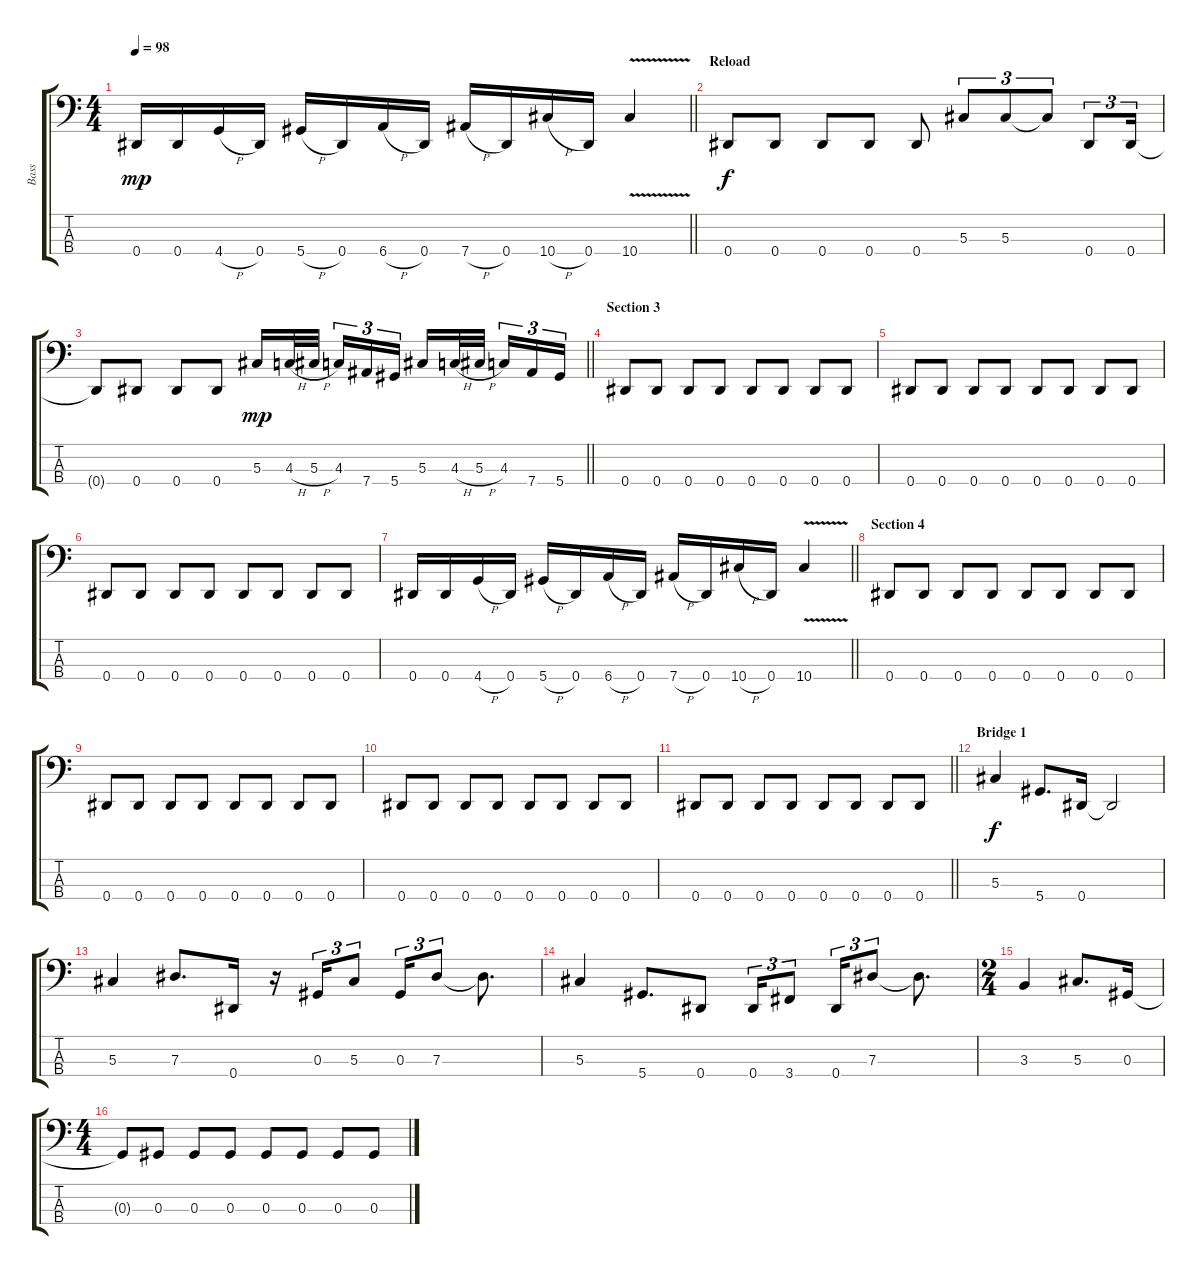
\track ("Bass" "Bass") {instrument electricbassfinger}
\staff {score tabs}
\tuning (Gb2 Db2 Ab1 Eb1) {hide}
\ts (4 4)
\tempo 98
\clef f4
\barLineRight lightlight
\ks c
0.4.16{dy mp} 0.4.16 4.4{h}.16 0.4.16 5.4{h}.16 0.4.16 6.4{h}.16 0.4.16 7.4{h}.16 0.4.16 10.4{h}.16 0.4.16 10.4{v}.4 |
\section ("" "Reload")
0.4.8{dy f} 0.4.8 0.4.8 0.4.8 0.4.8 5.3.8{tu (3 2)} 5.3.8{tu (3 2)} 5.3{t}.8{tu (3 2)} 0.4.8{tu (3 2)} 0.4.16{tu (3 2)} |
\barLineRight lightlight
0.4{t}.8 0.4.8 0.4.8 0.4.8 5.3.16{dy mp} 4.3{h}.32 5.3{h}.32{beam splitsecondary} 4.3.16{tu (3 2)} 7.4.16{tu (3 2)} 5.4.16{tu (3 2)} 5.3.16 4.3{h}.32 5.3{h}.32{beam splitsecondary} 4.3.16{tu (3 2)} 7.4.16{tu (3 2)} 5.4.16{tu (3 2)} |
\section ("" "Section 3")
0.4.8 0.4.8 0.4.8 0.4.8 0.4.8 0.4.8 0.4.8 0.4.8 |
0.4.8 0.4.8 0.4.8 0.4.8 0.4.8 0.4.8 0.4.8 0.4.8 |
0.4.8 0.4.8 0.4.8 0.4.8 0.4.8 0.4.8 0.4.8 0.4.8 |
\barLineRight lightlight
0.4.16 0.4.16 4.4{h}.16 0.4.16 5.4{h}.16 0.4.16 6.4{h}.16 0.4.16 7.4{h}.16 0.4.16 10.4{h}.16 0.4.16 10.4{v}.4 |
\section ("" "Section 4")
0.4.8 0.4.8 0.4.8 0.4.8 0.4.8 0.4.8 0.4.8 0.4.8 |
0.4.8 0.4.8 0.4.8 0.4.8 0.4.8 0.4.8 0.4.8 0.4.8 |
0.4.8 0.4.8 0.4.8 0.4.8 0.4.8 0.4.8 0.4.8 0.4.8 |
\barLineRight lightlight
0.4.8 0.4.8 0.4.8 0.4.8 0.4.8 0.4.8 0.4.8 0.4.8 |
\section ("" "Bridge 1")
5.3.4{dy f} 5.4.8{d} 0.4.16 0.4{t}.2 |
5.3.4 7.3.8{d} 0.4.16 r.16 0.3.16{tu (3 2)} 5.3.8{tu (3 2)} 0.3.16{tu (3 2)} 7.3.8{tu (3 2)} 7.3{t}.8{d} |
5.3.4 5.4.8{d} 0.4.8 0.4.16{tu (3 2)} 3.4.8{tu (3 2)} 0.4.16{tu (3 2)} 7.3.8{tu (3 2)} 7.3{t}.8{d} |
\ts (2 4)
3.3.4 5.3.8{d} 0.3.16 |
\ts (4 4)
0.3{t}.8 0.3.8 0.3.8 0.3.8 0.3.8 0.3.8 0.3.8 0.3.8
